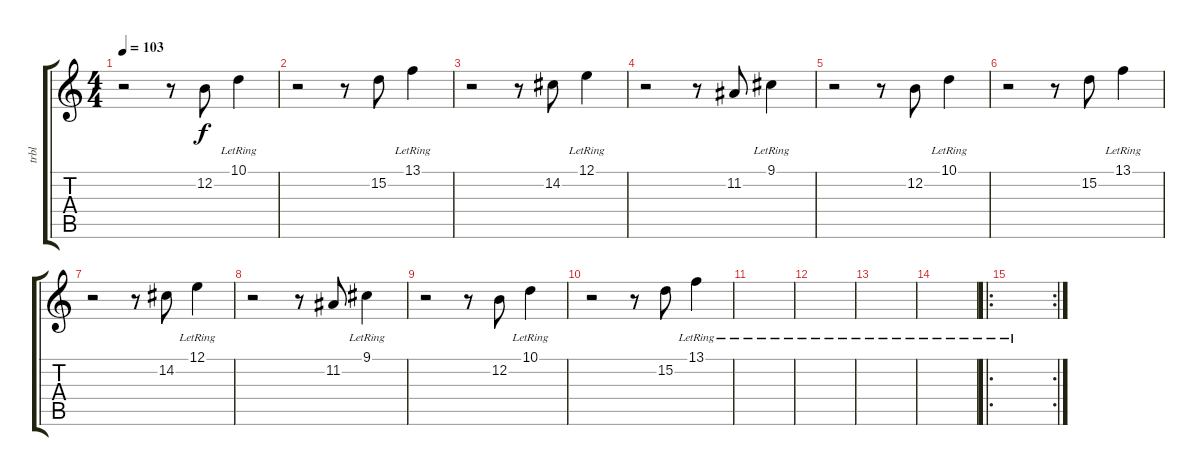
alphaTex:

\track ("trbl" "trbl") {instrument brasssection}
\staff {score tabs}
\tuning (E4 B3 G3 D3 A2 E2) {hide}
\ts (4 4)
\tempo 103
\clef g2
\ks c
r.2{dy f} r.8 12.2.8 10.1{lr}.4 |
r.2 r.8 15.2.8 13.1{lr}.4 |
r.2 r.8 14.2.8 12.1{lr}.4 |
r.2 r.8 11.2.8 9.1{lr}.4 |
r.2 r.8 12.2.8 10.1{lr}.4 |
r.2 r.8 15.2.8 13.1{lr}.4 |
r.2 r.8 14.2.8 12.1{lr}.4 |
r.2 r.8 11.2.8 9.1{lr}.4 |
r.2 r.8 12.2.8 10.1{lr}.4 |
r.2 r.8 15.2.8 13.1{lr}.4 |
|
|
|
|
\ro
\rc 2
